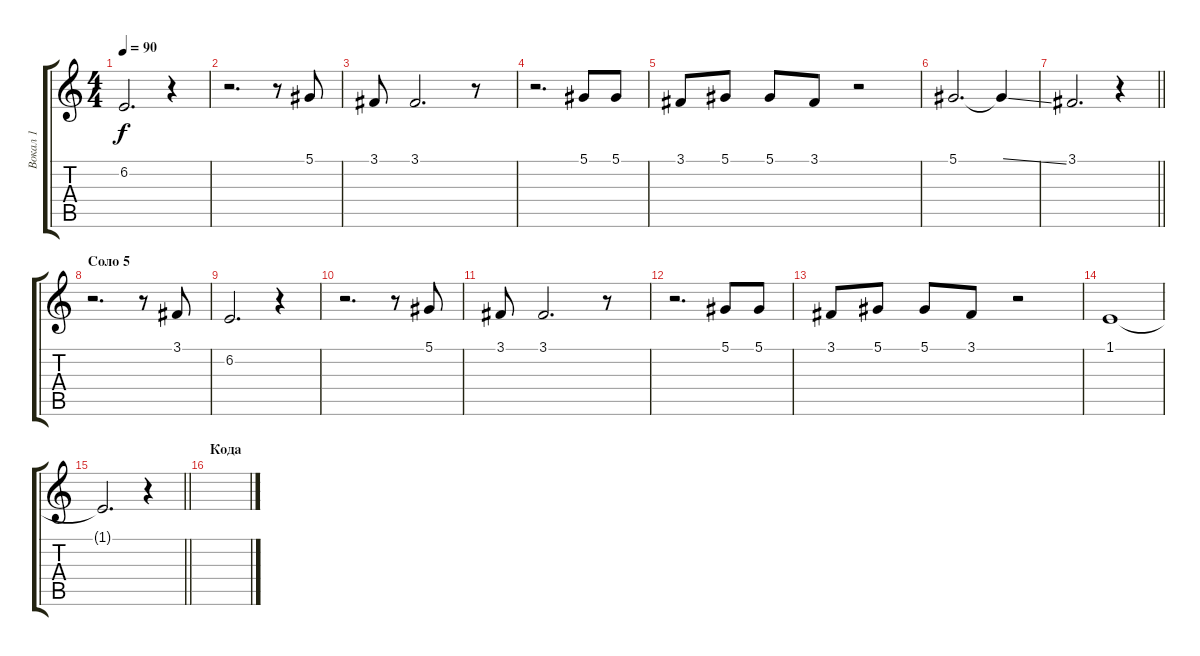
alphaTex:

\track ("Вокал 1" "Вокал 1") {instrument tenorsax}
\staff {score tabs}
\tuning (Eb4 Bb3 Gb3 Db3 Ab2 Eb2) {hide}
\ts (4 4)
\tempo 90
\clef g2
\ks c
6.2.2{d dy f} r.4 |
r.2{d} r.8 5.1.8 |
3.1.8 3.1.2{d} r.8 |
r.2{d} 5.1.8 5.1.8 |
3.1.8 5.1.8 5.1.8 3.1.8 r.2 |
5.1.2{d} 5.1{ss t}.4 |
\barLineRight lightlight
3.1.2{d} r.4 |
\section ("" "Соло 5")
r.2{d} r.8 3.1.8 |
6.2.2{d} r.4 |
r.2{d} r.8 5.1.8 |
3.1.8 3.1.2{d} r.8 |
r.2{d} 5.1.8 5.1.8 |
3.1.8 5.1.8 5.1.8 3.1.8 r.2 |
1.1.1 |
\barLineRight lightlight
1.1{t}.2{d} r.4 |
\section ("" "Кода")
